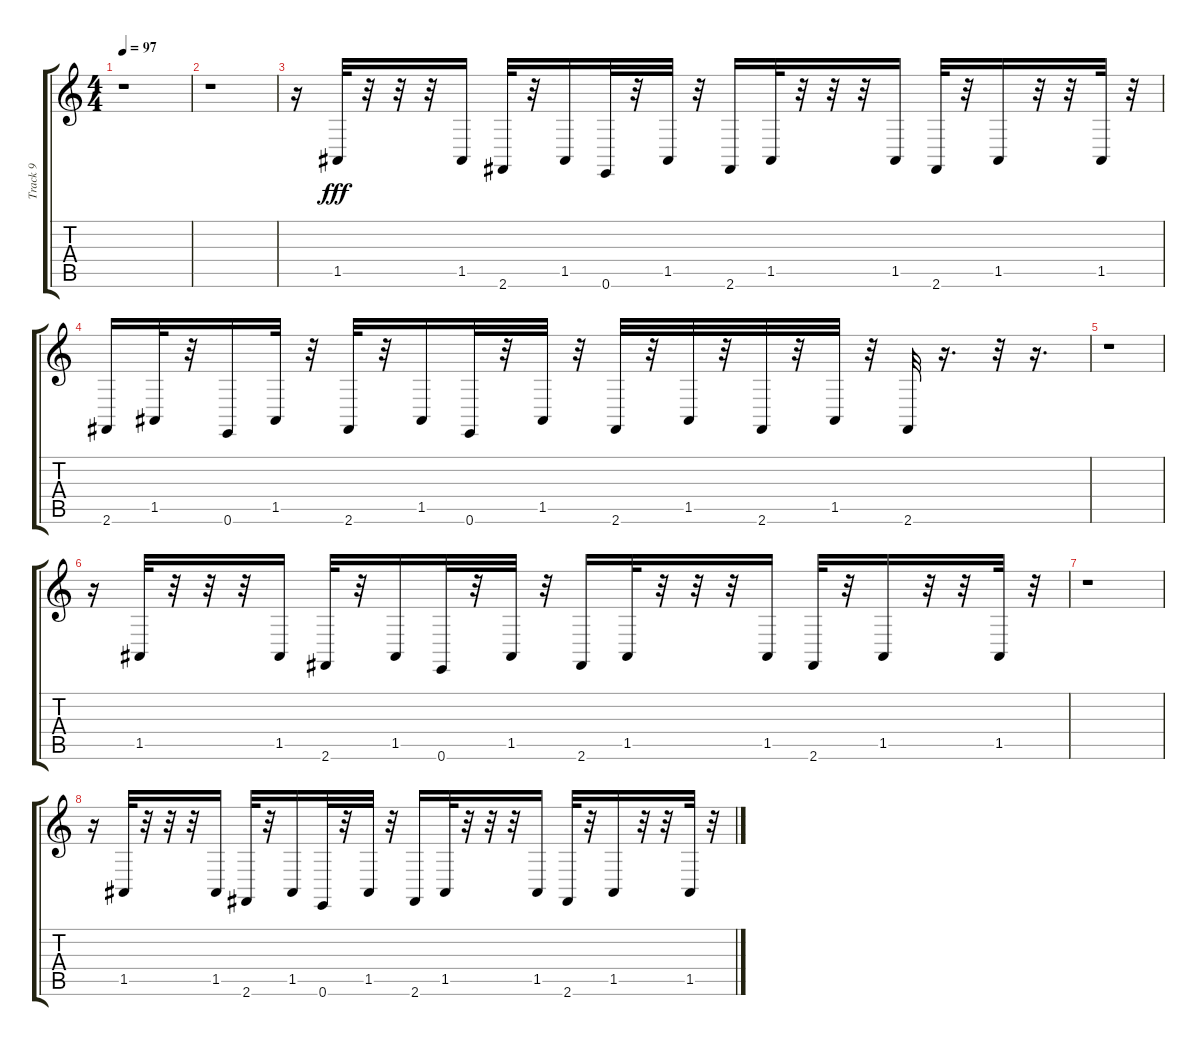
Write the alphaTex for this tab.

\track ("Track 9" "Track 9") {instrument acousticgrandpiano}
\staff {score tabs}
\tuning (E4 B3 G3 D3 A2 E2) {hide}
\ts (4 4)
\tempo 97
\clef g2
\ks c
r.1{dy fff} |
r.1 |
r.16 1.5.32 r.32 r.32 r.32 1.5.16 2.6.32 r.32 1.5.16 0.6.32 r.32 1.5.32 r.32 2.6.16 1.5.32 r.32 r.32 r.32 1.5.16 2.6.32 r.32 1.5.16 r.32 r.32 1.5.32 r.32 |
2.6.16 1.5.32 r.32 0.6.16 1.5.32 r.32 2.6.32 r.32 1.5.16 0.6.32 r.32 1.5.32 r.32 2.6.32 r.32 1.5.32 r.32 2.6.32 r.32 1.5.32 r.32 2.6.32 r.16{d} r.32 r.16{d} |
r.1 |
r.16 1.5.32 r.32 r.32 r.32 1.5.16 2.6.32 r.32 1.5.16 0.6.32 r.32 1.5.32 r.32 2.6.16 1.5.32 r.32 r.32 r.32 1.5.16 2.6.32 r.32 1.5.16 r.32 r.32 1.5.32 r.32 |
r.1 |
r.16 1.5.32 r.32 r.32 r.32 1.5.16 2.6.32 r.32 1.5.16 0.6.32 r.32 1.5.32 r.32 2.6.16 1.5.32 r.32 r.32 r.32 1.5.16 2.6.32 r.32 1.5.16 r.32 r.32 1.5.32 r.32
